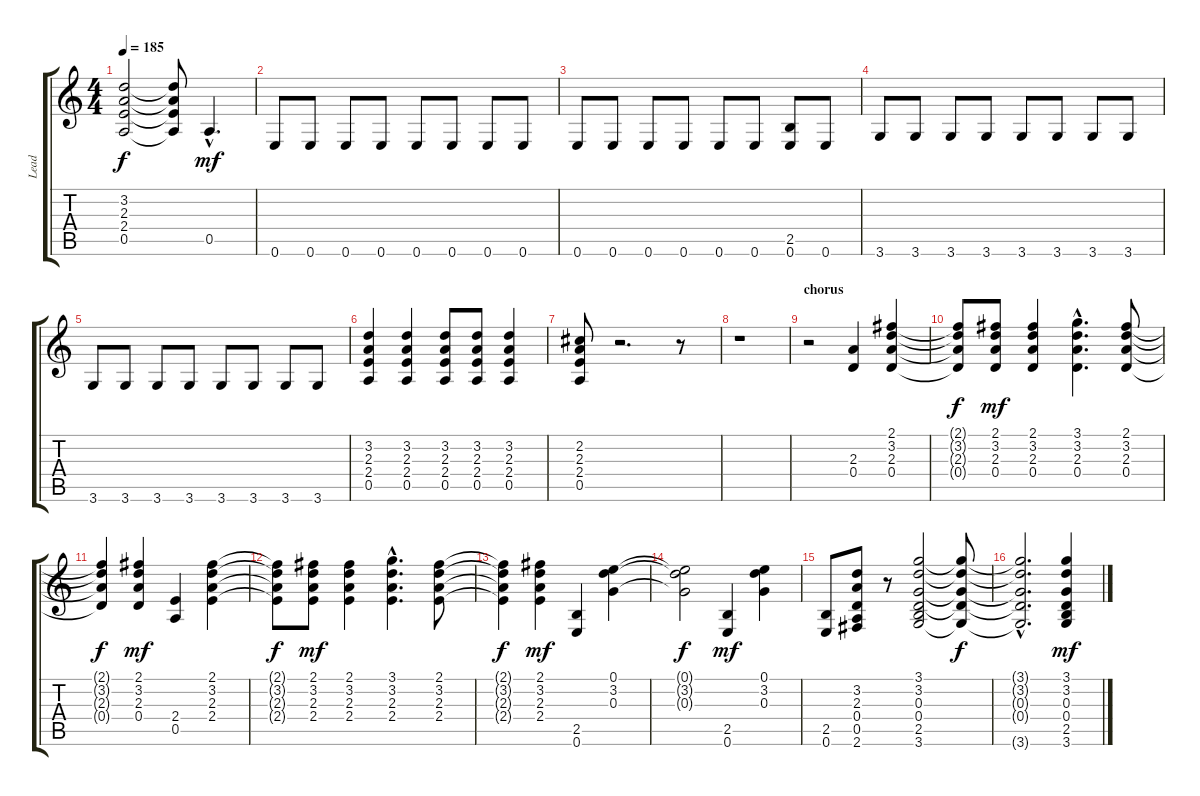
\track ("Lead" "Lead") {instrument distortionguitar}
\staff {score tabs}
\tuning (E4 B3 G3 D3 A2 E2) {hide}
\ts (4 4)
\tempo 185
\clef g2
\ks c
(3.2{t} 2.3{t} 2.4{t} 0.5{t}).2{dy f} (3.2{t} 2.3{t} 2.4{t} 0.5{t}).8 0.5{hac}.4{d dy mf} |
0.6.8 0.6.8 0.6.8 0.6.8 0.6.8 0.6.8 0.6.8 0.6.8 |
0.6.8 0.6.8 0.6.8 0.6.8 0.6.8 0.6.8 (2.5 0.6).8 0.6.8 |
3.6.8 3.6.8 3.6.8 3.6.8 3.6.8 3.6.8 3.6.8 3.6.8 |
3.6.8 3.6.8 3.6.8 3.6.8 3.6.8 3.6.8 3.6.8 3.6.8 |
(3.2 2.3 2.4 0.5).4 (3.2 2.3 2.4 0.5).4 (3.2 2.3 2.4 0.5).8 (3.2 2.3 2.4 0.5).8 (3.2 2.3 2.4 0.5).4 |
(2.2 2.3 2.4 0.5).8 r.2{d} r.8 |
r.1 |
\section ("" "chorus")
r.2 (2.3 0.4).4 (2.1 3.2 2.3 0.4).4 |
(2.1{t} 3.2{t} 2.3{t} 0.4{t}).8{dy f} (2.1 3.2 2.3 0.4).8{dy mf} (2.1 3.2 2.3 0.4).4 (3.1{hac} 3.2{hac} 2.3{hac} 0.4{hac}).4{d} (2.1 3.2 2.3 0.4).8 |
(2.1{t} 3.2{t} 2.3{t} 0.4{t}).4{dy f} (2.1 3.2 2.3 0.4).4{dy mf} (2.4 0.5).4 (2.1 3.2 2.3 2.4).4 |
(2.1{t} 3.2{t} 2.3{t} 2.4{t}).8{dy f} (2.1 3.2 2.3 2.4).8{dy mf} (2.1 3.2 2.3 2.4).4 (3.1{hac} 3.2{hac} 2.3{hac} 2.4{hac}).4{d} (2.1 3.2 2.3 2.4).8 |
(2.1{t} 3.2{t} 2.3{t} 2.4{t}).4{dy f} (2.1 3.2 2.3 2.4).4{dy mf} (2.5 0.6).4 (0.1 3.2 0.3).4 |
(0.1{t} 3.2{t} 0.3{t}).2{dy f} (2.5 0.6).4{dy mf} (0.1 3.2 0.3).4 |
(2.5 0.6).8 (3.2 2.3 0.4 0.5 2.6).8 r.8 (3.1 3.2 0.3 0.4 2.5 3.6).2 (3.1{t} 3.2{t} 0.3{t} 0.4{t} 3.6{t}).8{dy f} |
(3.1{hac t} 3.2{hac t} 0.3{hac t} 0.4{hac t} 3.6{hac t}).2{d} (3.1 3.2 0.3 0.4 2.5 3.6).4{dy mf}
